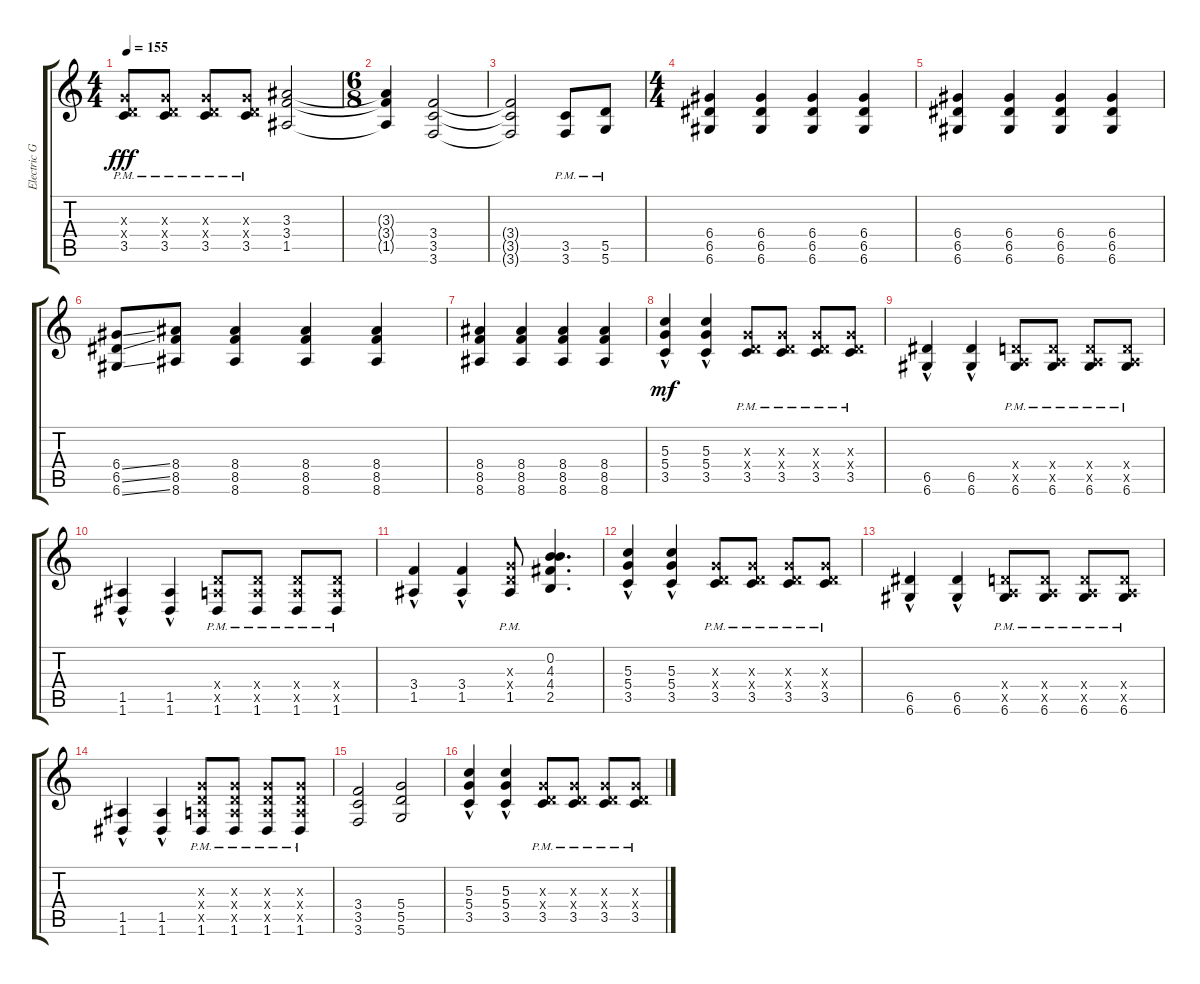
\track ("Electric Guitar Rythm: Bob Katsionis" "Electric G") {instrument distortionguitar}
\staff {score tabs}
\tuning (E4 B3 G3 D3 A2 D2) {hide}
\ts (4 4)
\tempo 155
\clef g2
\ks c
(0.3{x} 0.4{x} 3.5{pm}).8{dy fff} (0.3{x} 0.4{x} 3.5{pm}).8 (0.3{x} 0.4{x} 3.5{pm}).8 (0.3{x} 0.4{x} 3.5{pm}).8 (3.3 3.4 1.5).2 |
\ts (6 8)
(3.3{t} 3.4{t} 1.5{t}).4 (3.4 3.5 3.6).2 |
(3.4{t} 3.5{t} 3.6{t}).2 (3.5 3.6{pm}).8 (5.5 5.6{pm}).8 |
\ts (4 4)
(6.4 6.5 6.6).4 (6.4 6.5 6.6).4 (6.4 6.5 6.6).4 (6.4 6.5 6.6).4 |
(6.4 6.5 6.6).4 (6.4 6.5 6.6).4 (6.4 6.5 6.6).4 (6.4 6.5 6.6).4 |
(6.4{ss} 6.5{ss} 6.6{ss}).8 (8.4 8.5 8.6).8 (8.4 8.5 8.6).4 (8.4 8.5 8.6).4 (8.4 8.5 8.6).4 |
(8.4 8.5 8.6).4 (8.4 8.5 8.6).4 (8.4 8.5 8.6).4 (8.4 8.5 8.6).4 |
(5.3{hac} 5.4 3.5).4{dy mf volume 13 balance 9} (5.3{hac} 5.4 3.5).4 (0.3{x} 0.4{x} 3.5{pm}).8 (0.3{x} 0.4{x} 3.5{pm}).8 (0.3{x} 0.4{x} 3.5{pm}).8 (0.3{x} 0.4{x} 3.5{pm}).8 |
(6.5 6.6{hac}).4 (6.5 6.6{hac}).4 (0.4{x} 0.5{x} 6.6{pm}).8 (0.4{x} 0.5{x} 6.6{pm}).8 (0.4{x} 0.5{x} 6.6{pm}).8 (0.4{x} 0.5{x} 6.6{pm}).8 |
(1.5 1.6{hac}).4 (1.5 1.6{hac}).4 (0.4{x} 0.5{x} 1.6{pm}).8 (0.4{x} 0.5{x} 1.6{pm}).8 (0.4{x} 0.5{x} 1.6{pm}).8 (0.4{x} 0.5{x} 1.6{pm}).8 |
(3.4{hac} 1.5).4 (3.4{hac} 1.5).4 (0.3{x} 0.4{x} 1.5{pm}).8 (0.2 4.3 4.4 2.5).4{d} |
(5.3{hac} 5.4 3.5).4 (5.3{hac} 5.4 3.5).4 (0.3{x} 0.4{x} 3.5{pm}).8 (0.3{x} 0.4{x} 3.5{pm}).8 (0.3{x} 0.4{x} 3.5{pm}).8 (0.3{x} 0.4{x} 3.5{pm}).8 |
(6.5 6.6{hac}).4 (6.5 6.6{hac}).4 (0.4{x} 0.5{x} 6.6{pm}).8 (0.4{x} 0.5{x} 6.6{pm}).8 (0.4{x} 0.5{x} 6.6{pm}).8 (0.4{x} 0.5{x} 6.6{pm}).8 |
(1.5 1.6{hac}).4 (1.5 1.6{hac}).4 (0.3{x} 0.4{x} 0.5{x} 1.6{pm}).8 (0.3{x} 0.4{x} 0.5{x} 1.6{pm}).8 (0.3{x} 0.4{x} 0.5{x} 1.6{pm}).8 (0.3{x} 0.4{x} 0.5{x} 1.6{pm}).8 |
(3.4 3.5 3.6).2 (5.4 5.5 5.6).2 |
(5.3{hac} 5.4 3.5).4 (5.3{hac} 5.4 3.5).4 (0.3{x} 0.4{x} 3.5{pm}).8 (0.3{x} 0.4{x} 3.5{pm}).8 (0.3{x} 0.4{x} 3.5{pm}).8 (0.3{x} 0.4{x} 3.5{pm}).8
